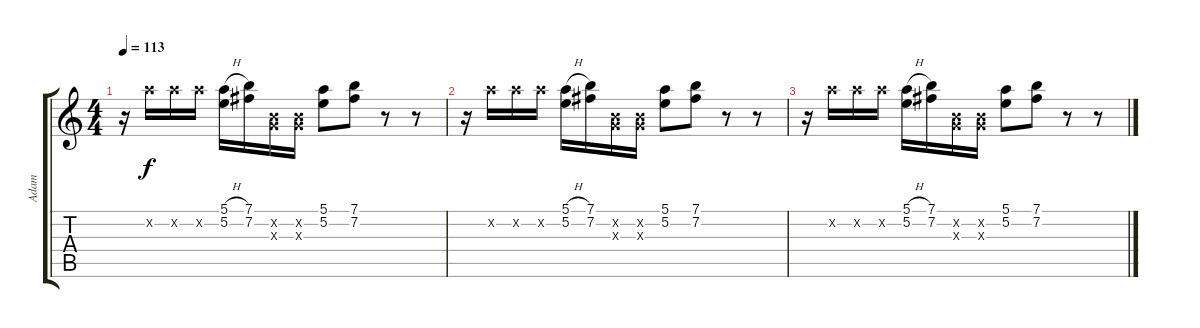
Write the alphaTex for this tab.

\track ("Adam" "Adam") {instrument electricguitarclean}
\staff {score tabs}
\tuning (E4 B3 G3 D3 A2 E2) {hide}
\ts (4 4)
\tempo 113
\clef g2
\ks c
r.16{dy f} 10.2{x}.16{volume 16 instrument electricguitarclean} 10.2{x}.16 10.2{x}.16 (5.1{h} 5.2).16 (7.1 7.2).16 (0.2{x} 0.3{x}).16 (0.2{x} 0.3{x}).16 (5.1 5.2).8 (7.1 7.2).8 r.8 r.8 |
r.16 10.2{x}.16 10.2{x}.16 10.2{x}.16 (5.1{h} 5.2).16 (7.1 7.2).16 (0.2{x} 0.3{x}).16 (0.2{x} 0.3{x}).16 (5.1 5.2).8 (7.1 7.2).8 r.8 r.8 |
r.16 10.2{x}.16 10.2{x}.16 10.2{x}.16 (5.1{h} 5.2).16 (7.1 7.2).16 (0.2{x} 0.3{x}).16 (0.2{x} 0.3{x}).16 (5.1 5.2).8 (7.1 7.2).8 r.8 r.8
